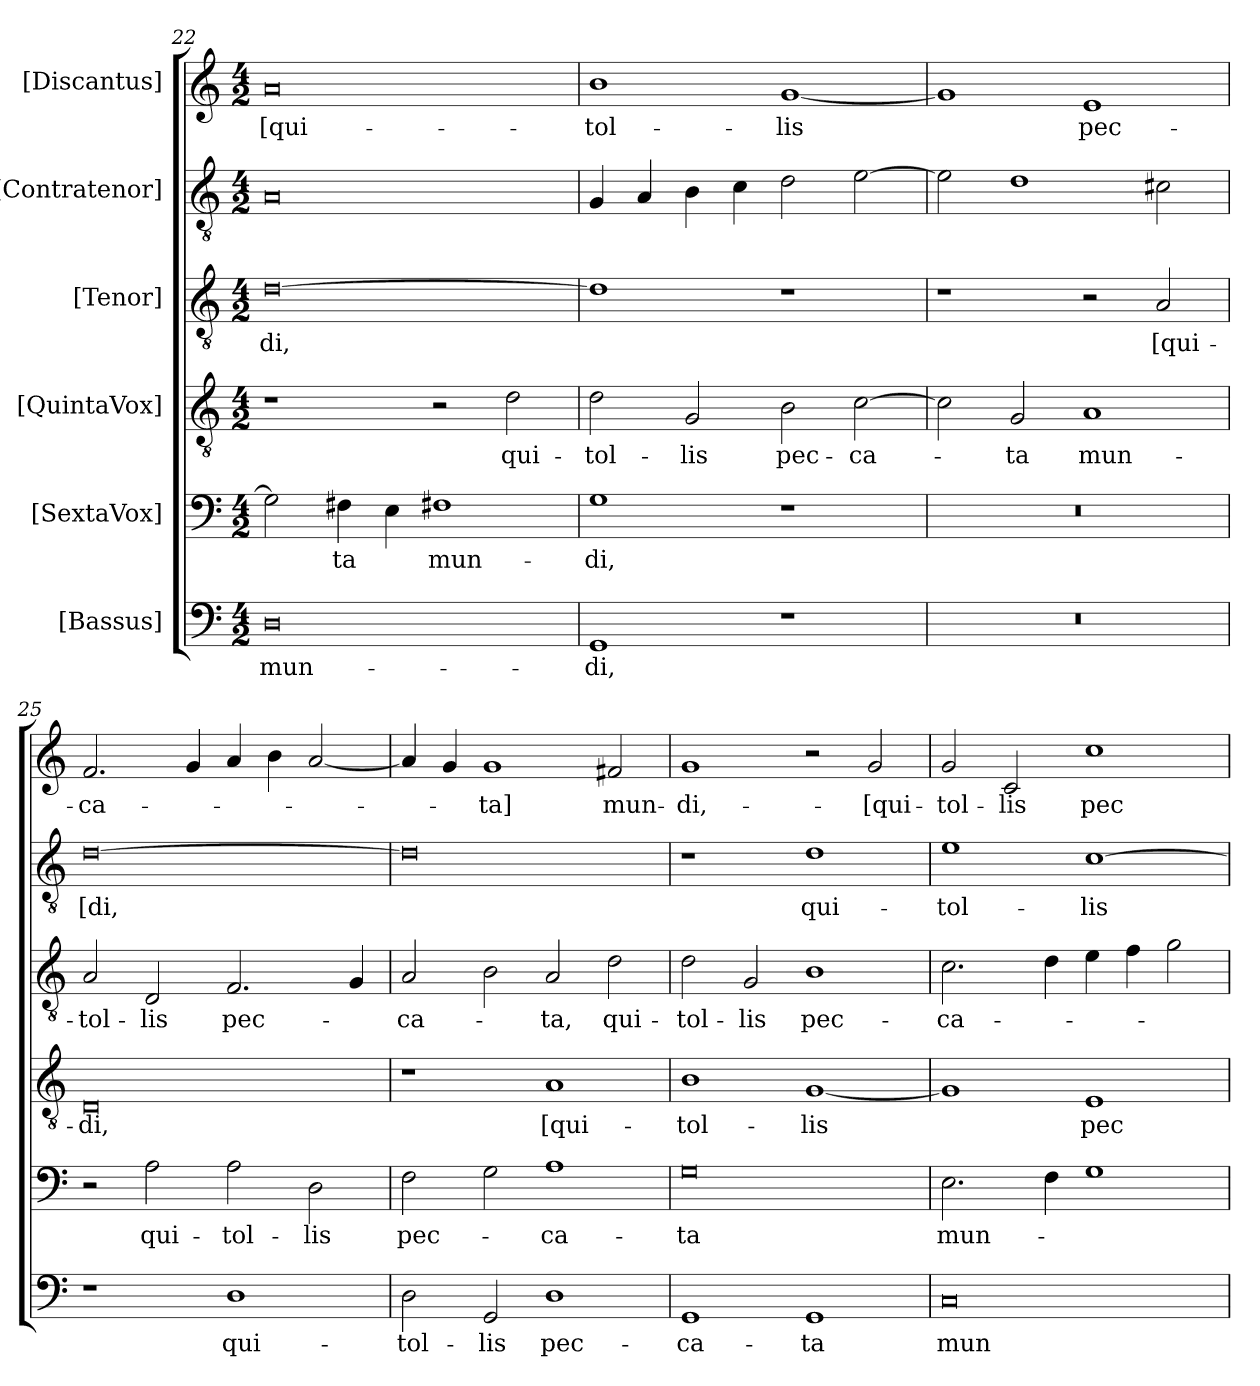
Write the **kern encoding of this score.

**kern	**text	**kern	**text	**kern	**text	**kern	**text	**kern	**text	**kern	**text
*part6	*part6	*part5	*part5	*part4	*part4	*part3	*part3	*part2	*part2	*part1	*part1
*staff6	*staff6	*staff5	*staff5	*staff4	*staff4	*staff3	*staff3	*staff2	*staff2	*staff1	*staff1
*I"[Bassus]	*	*I"[SextaVox]	*	*I"[QuintaVox]	*	*I"[Tenor]	*	*I"[Contratenor]	*	*I"[Discantus]	*
*clefF4	*	*clefF4	*	*clefGv2	*	*clefGv2	*	*clefGv2	*	*clefG2	*
*k[]	*	*k[]	*	*k[]	*	*k[]	*	*k[]	*	*k[]	*
*M4/2	*	*M4/2	*	*M4/2	*	*M4/2	*	*M4/2	*	*M4/2	*
=22	=22	=22	=22	=22	=22	=22	=22	=22	=22	=22	=22
0D\	mun-	2G\]	.	1r	.	[0d\	-di,	0A/	.	0a/	[qui-
.	.	4F#X\	-ta	.	.	.	.	.	.	.	.
.	.	4E\	.	.	.	.	.	.	.	.	.
.	.	1F#X\	mun-	2r	.	.	.	.	.	.	.
.	.	.	.	2d\	qui-	.	.	.	.	.	.
=23	=23	=23	=23	=23	=23	=23	=23	=23	=23	=23	=23
1GG/	-di,	1G\	-di,	2d\	tol-	1d\]	.	4G/	.	1b\	tol-
.	.	.	.	.	.	.	.	4A/	.	.	.
.	.	.	.	2G/	-lis	.	.	4B\	.	.	.
.	.	.	.	.	.	.	.	4c\	.	.	.
1r	.	1r	.	2B\	pec-	1r	.	2d\	.	[1g/	-lis
.	.	.	.	[2c\	-ca-	.	.	[2e\	.	.	.
=24	=24	=24	=24	=24	=24	=24	=24	=24	=24	=24	=24
0r	.	0r	.	2c\]	.	1r	.	2e\]	.	1g/]	.
.	.	.	.	2G/	-ta	.	.	1d\	.	.	.
.	.	.	.	1A/	mun-	2r	.	.	.	1e/	pec-
.	.	.	.	.	.	2A/	[qui-	2c#X\	.	.	.
=25	=25	=25	=25	=25	=25	=25	=25	=25	=25	=25	=25
1r	.	2r	.	0D/	-di,	2A/	tol-	[0d\	-[di,	2.f/	-ca-
.	.	2A\	qui-	.	.	2D/	-lis	.	.	.	.
.	.	.	.	.	.	.	.	.	.	4g/	.
1D\	qui-	2A\	tol-	.	.	2.F/	pec-	.	.	4a/	.
.	.	.	.	.	.	.	.	.	.	4b\	.
.	.	2D\	-lis	.	.	.	.	.	.	[2a/	.
.	.	.	.	.	.	4G/	.	.	.	.	.
=26	=26	=26	=26	=26	=26	=26	=26	=26	=26	=26	=26
2D\	tol-	2F\	pec-	1r	.	2A/	-ca-	0d\]	.	4a/]	.
.	.	.	.	.	.	.	.	.	.	4g/	.
2GG/	-lis	2G\	.	.	.	2B\	.	.	.	1g/	-ta]
1D\	pec-	1A\	-ca-	1A/	[qui-	2A/	-ta,	.	.	.	.
.	.	.	.	.	.	2d\	qui-	.	.	2f#X/	mun-
=27	=27	=27	=27	=27	=27	=27	=27	=27	=27	=27	=27
1GG/	-ca-	0G\	-ta	1B\	tol-	2d\	tol-	1r	.	1g/	di,-
.	.	.	.	.	.	2G/	-lis	.	.	.	.
1GG/	-ta	.	.	[1G/	-lis	1B\	pec-	1d\	qui-	2r	.
.	.	.	.	.	.	.	.	.	.	2g/	[qui-
=28	=28	=28	=28	=28	=28	=28	=28	=28	=28	=28	=28
0C/	mun-	2.E\	mun-	1G/]	.	2.c\	-ca-	1e\	tol-	2g/	tol-
.	.	.	.	.	.	.	.	.	.	2c/	-lis
.	.	4F\	.	.	.	4d\	.	.	.	.	.
.	.	1G\	.	1E/	pec-	4e\	.	[1c\	-lis	1cc\	pec-
.	.	.	.	.	.	4f\	.	.	.	.	.
.	.	.	.	.	.	2g\	.	.	.	.	.
=	=	=	=	=	=	=	=	=	=	=	=
*-	*-	*-	*-	*-	*-	*-	*-	*-	*-	*-	*-
